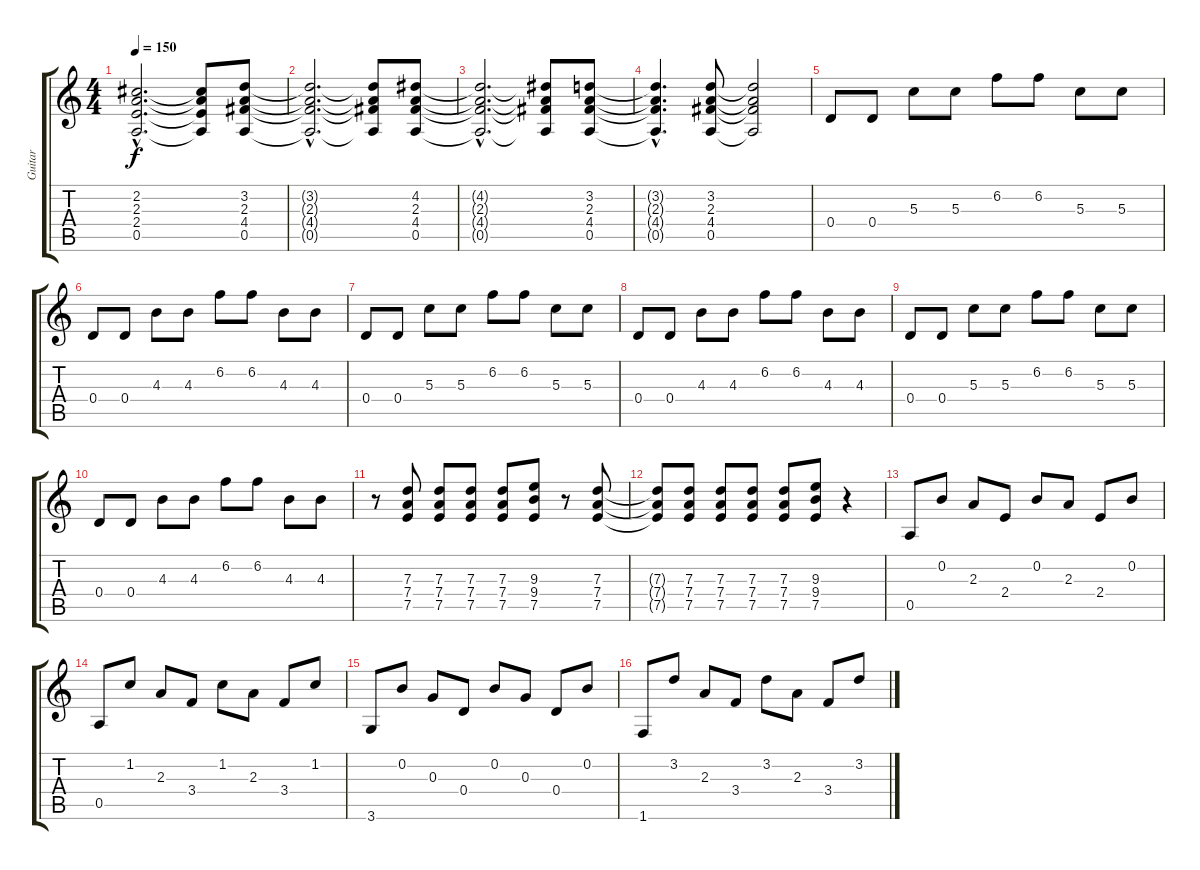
\track ("Guitar" "Guitar") {instrument distortionguitar}
\staff {score tabs}
\tuning (E4 B3 G3 D3 A2 E2) {hide}
\ts (4 4)
\tempo 150
\clef g2
\ks c
(2.2{hac t} 2.3{hac t} 2.4{hac t} 0.5{hac t}).2{d dy f} (2.2{t} 2.3{t} 2.4{t} 0.5{t}).8 (3.2 2.3 4.4 0.5).8 |
(3.2{hac t} 2.3{hac t} 4.4{hac t} 0.5{hac t}).2{d} (3.2{t} 2.3{t} 4.4{t} 0.5{t}).8 (4.2 2.3 4.4 0.5).8 |
(4.2{hac t} 2.3{hac t} 4.4{hac t} 0.5{hac t}).2{d} (4.2{t} 2.3{t} 4.4{t} 0.5{t}).8 (3.2 2.3 4.4 0.5).8 |
(3.2{hac t} 2.3{hac t} 4.4{hac t} 0.5{hac t}).4{d} (3.2 2.3 4.4 0.5).8 (3.2{t} 2.3{t} 4.4{t} 0.5{t}).2 |
0.4.8 0.4.8 5.3.8 5.3.8 6.2.8 6.2.8 5.3.8 5.3.8 |
0.4.8 0.4.8 4.3.8 4.3.8 6.2.8 6.2.8 4.3.8 4.3.8 |
0.4.8 0.4.8 5.3.8 5.3.8 6.2.8 6.2.8 5.3.8 5.3.8 |
0.4.8 0.4.8 4.3.8 4.3.8 6.2.8 6.2.8 4.3.8 4.3.8 |
0.4.8 0.4.8 5.3.8 5.3.8 6.2.8 6.2.8 5.3.8 5.3.8 |
0.4.8 0.4.8 4.3.8 4.3.8 6.2.8 6.2.8 4.3.8 4.3.8 |
r.8 (7.3 7.4 7.5).8 (7.3 7.4 7.5).8 (7.3 7.4 7.5).8 (7.3 7.4 7.5).8 (9.3 9.4 7.5).8 r.8 (7.3 7.4 7.5).8 |
(7.3{t} 7.4{t} 7.5{t}).8 (7.3 7.4 7.5).8 (7.3 7.4 7.5).8 (7.3 7.4 7.5).8 (7.3 7.4 7.5).8 (9.3 9.4 7.5).8 r.4 |
0.5.8 0.2.8 2.3.8 2.4.8 0.2.8 2.3.8 2.4.8 0.2.8 |
0.5.8 1.2.8 2.3.8 3.4.8 1.2.8 2.3.8 3.4.8 1.2.8 |
3.6.8 0.2.8 0.3.8 0.4.8 0.2.8 0.3.8 0.4.8 0.2.8 |
1.6.8 3.2.8 2.3.8 3.4.8 3.2.8 2.3.8 3.4.8 3.2.8
